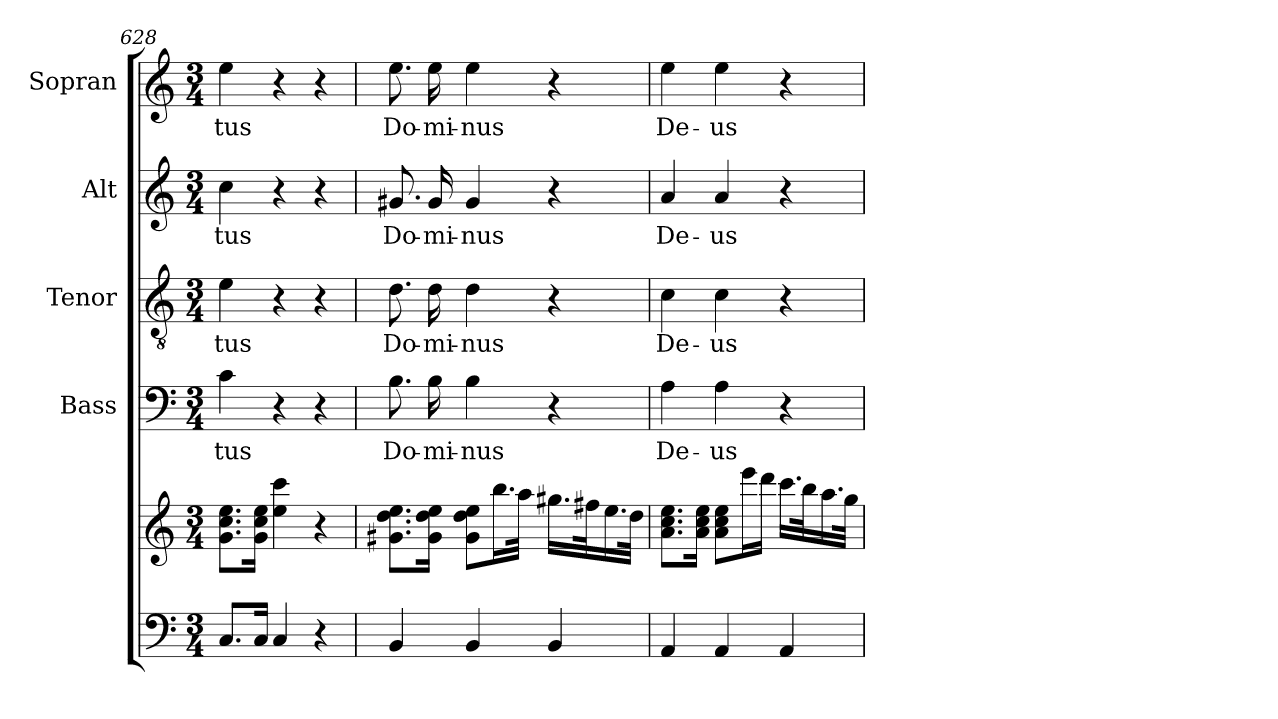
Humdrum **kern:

**kern	**kern	**kern	**text	**kern	**text	**kern	**text	**kern	**text
*part5	*part5	*part4	*part4	*part3	*part3	*part2	*part2	*part1	*part1
*staff6	*staff5	*staff4	*staff4	*staff3	*staff3	*staff2	*staff2	*staff1	*staff1
*	*	*I"Bass	*	*I"Tenor	*	*I"Alt	*	*I"Sopran	*
*	*	*I'B.	*	*I'T.	*	*I'A.	*	*I'S.	*
*clefF4	*clefG2	*clefF4	*	*clefGv2	*	*clefG2	*	*clefG2	*
*k[]	*k[]	*k[]	*	*k[]	*	*k[]	*	*k[]	*
*C:	*C:	*C:	*	*C:	*	*C:	*	*C:	*
*M3/4	*M3/4	*M3/4	*	*M3/4	*	*M3/4	*	*M3/4	*
=628	=628	=628	=628	=628	=628	=628	=628	=628	=628
!	!	!	!LO:LY:b	!	!LO:LY:b	!	!LO:LY:b	!	!LO:LY:b
8.C/L	8.g\ 8.cc\ 8.ee\L	4c\	-tus	4e\	-tus	4cc\	-tus	4ee\	-tus
16C/Jk	16g\ 16cc\ 16ee\Jk	.	.	.	.	.	.	.	.
4C/	4ee\ 4ccc\	4r	.	4r	.	4r	.	4r	.
4r	4r	4r	.	4r	.	4r	.	4r	.
=629	=629	=629	=629	=629	=629	=629	=629	=629	=629
!	!	!	!LO:LY:b	!	!LO:LY:b	!	!LO:LY:b	!	!LO:LY:b
4BB/	8.g#X\ 8.dd\ 8.ee\L	8.B\	Do-	8.d\	Do-	8.g#X/	Do-	8.ee\	Do-
!	!	!	!LO:LY:b	!	!LO:LY:b	!	!LO:LY:b	!	!LO:LY:b
.	16g#\ 16dd\ 16ee\Jk	16B\	-mi-	16d\	-mi-	16g#/	-mi-	16ee\	-mi-
!	!	!	!LO:LY:b	!	!LO:LY:b	!	!LO:LY:b	!	!LO:LY:b
4BB/	8g#\ 8dd\ 8ee\L	4B\	-nus	4d\	-nus	4g#/	-nus	4ee\	-nus
.	16.bb\L	.	.	.	.	.	.	.	.
.	32aa\JJk	.	.	.	.	.	.	.	.
4BB/	16.gg#X\LL	4r	.	4r	.	4r	.	4r	.
.	32ff#X\k	.	.	.	.	.	.	.	.
.	16.ee\	.	.	.	.	.	.	.	.
.	32dd\JJk	.	.	.	.	.	.	.	.
!!LO:LB:g=z
=630	=630	=630	=630	=630	=630	=630	=630	=630	=630
!	!	!	!LO:LY:b	!	!LO:LY:b	!	!LO:LY:b	!	!LO:LY:b
4AA/	8.a\ 8.cc\ 8.ee\L	4A\	De-	4c\	De-	4a/	De-	4ee\	De-
.	16a\ 16cc\ 16ee\Jk	.	.	.	.	.	.	.	.
!	!	!	!LO:LY:b	!	!LO:LY:b	!	!LO:LY:b	!	!LO:LY:b
4AA/	8a\ 8cc\ 8ee\L	4A\	-us	4c\	-us	4a/	-us	4ee\	-us
.	16eee\L	.	.	.	.	.	.	.	.
.	16ddd\JJ	.	.	.	.	.	.	.	.
4AA/	16.ccc\LL	4r	.	4r	.	4r	.	4r	.
.	32bb\k	.	.	.	.	.	.	.	.
.	16.aa\	.	.	.	.	.	.	.	.
.	32gg\JJk	.	.	.	.	.	.	.	.
=	=	=	=	=	=	=	=	=	=
*-	*-	*-	*-	*-	*-	*-	*-	*-	*-
